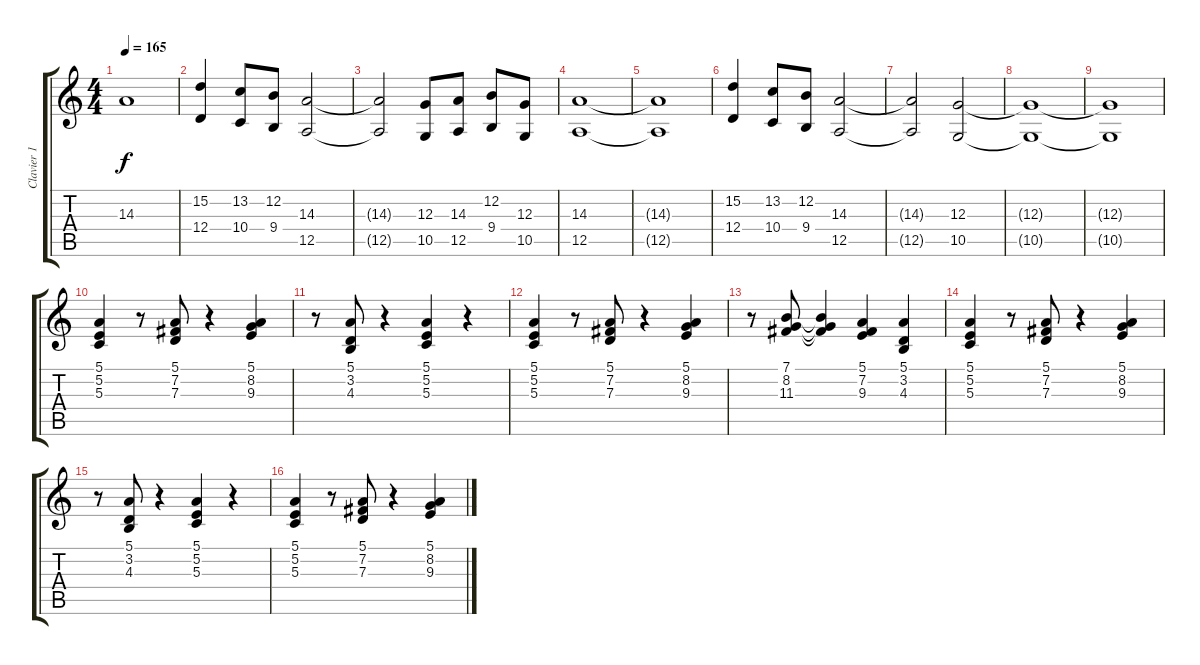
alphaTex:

\track ("Clavier 1" "Clavier 1") {instrument voiceoohs}
\staff {score tabs}
\tuning (E4 B3 G3 D3 A2 E2) {hide}
\ts (4 4)
\tempo 165
\clef g2
\ks c
14.3{t}.1{dy f} |
(15.2 12.4).4 (13.2 10.4).8 (12.2 9.4).8 (14.3 12.5).2 |
(14.3{t} 12.5{t}).2 (12.3 10.5).8 (14.3 12.5).8 (12.2 9.4).8 (12.3 10.5).8 |
(14.3 12.5).1 |
(14.3{t} 12.5{t}).1 |
(15.2 12.4).4 (13.2 10.4).8 (12.2 9.4).8 (14.3 12.5).2 |
(14.3{t} 12.5{t}).2 (12.3 10.5).2 |
(12.3{t} 10.5{t}).1 |
(12.3{t} 10.5{t}).1 |
(5.1 5.2 5.3).4{instrument synthbrass2} r.8 (5.1 7.2 7.3).8 r.4 (5.1 8.2 9.3).4 |
r.8 (5.1 3.2 4.3).8 r.4 (5.1 5.2 5.3).4 r.4 |
(5.1 5.2 5.3).4 r.8 (5.1 7.2 7.3).8 r.4 (5.1 8.2 9.3).4 |
r.8 (7.1 8.2 11.3).8 (7.1{t} 8.2{t} 11.3{t}).4 (5.1 7.2 9.3).4 (5.1 3.2 4.3).4 |
(5.1 5.2 5.3).4 r.8 (5.1 7.2 7.3).8 r.4 (5.1 8.2 9.3).4 |
r.8 (5.1 3.2 4.3).8 r.4 (5.1 5.2 5.3).4 r.4 |
(5.1 5.2 5.3).4 r.8 (5.1 7.2 7.3).8 r.4 (5.1 8.2 9.3).4
